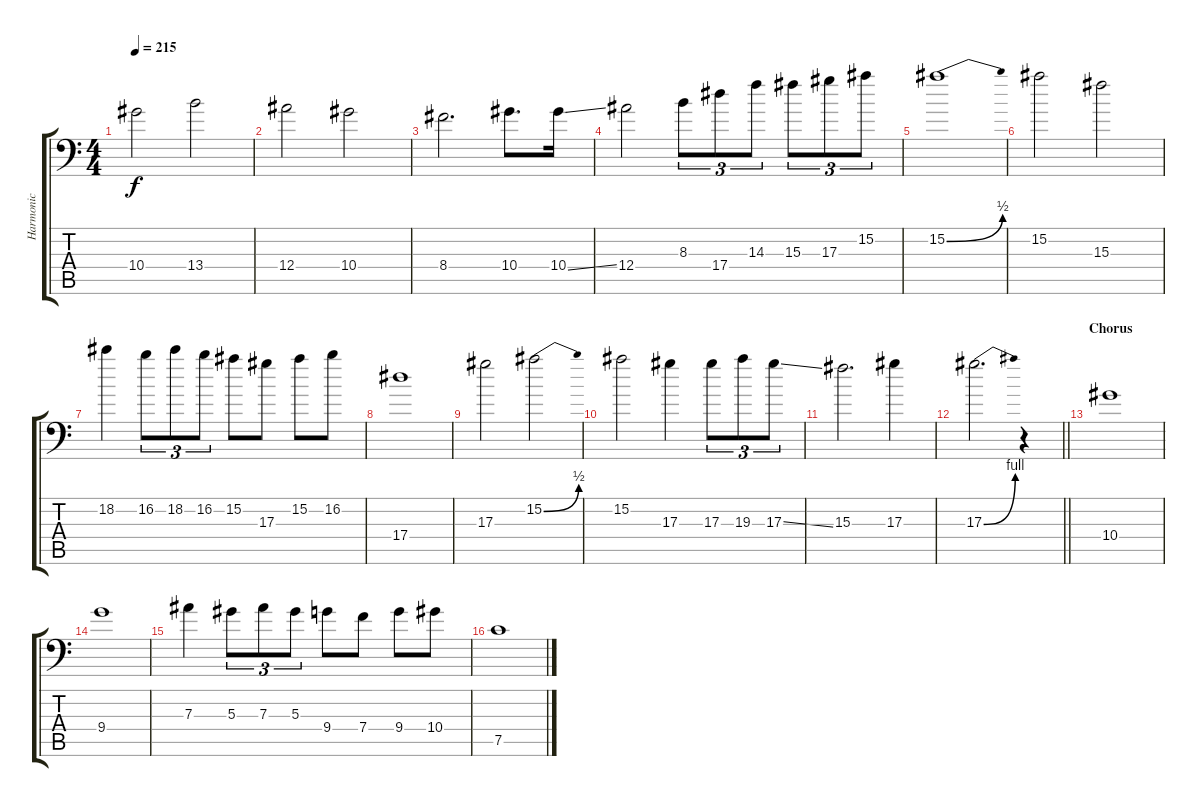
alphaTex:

\track ("Harmonic" "Harmonic") {instrument distortionguitar}
\staff {score tabs}
\tuning (C4 G3 Eb3 Bb2 F2 Bb1) {hide}
\ts (4 4)
\tempo 215
\clef f4
\ks c
10.4.2{dy f} 13.4.2 |
12.4.2 10.4.2 |
8.4.2{d} 10.4.8{d} 10.4{ss}.16 |
12.4.2 8.3.8{tu (3 2)} 17.4.8{tu (3 2)} 14.3.8{tu (3 2)} 15.3.8{tu (3 2)} 17.3.8{tu (3 2)} 15.2.8{tu (3 2)} |
15.2{be (bend 0 0 60 2)}.1 |
15.2.2 15.3.2 |
18.2.4 16.2.8{tu (3 2)} 18.2.8{tu (3 2)} 16.2.8{tu (3 2)} 15.2.8 17.3.8 15.2.8 16.2.8 |
17.4.1 |
17.3.2 15.2{be (bend 0 0 60 2)}.2 |
15.2.2 17.3.4 17.3.8{tu (3 2)} 19.3.8{tu (3 2)} 17.3{ss}.8{tu (3 2)} |
15.3.2{d} 17.3.4 |
\barLineRight lightlight
17.3{be (bend 0 0 60 4)}.2{d} r.4 |
\section ("" "Chorus")
10.4.1 |
9.4.1 |
7.3.4 5.3.8{tu (3 2)} 7.3.8{tu (3 2)} 5.3.8{tu (3 2)} 9.4.8 7.4.8 9.4.8 10.4.8 |
7.5.1
